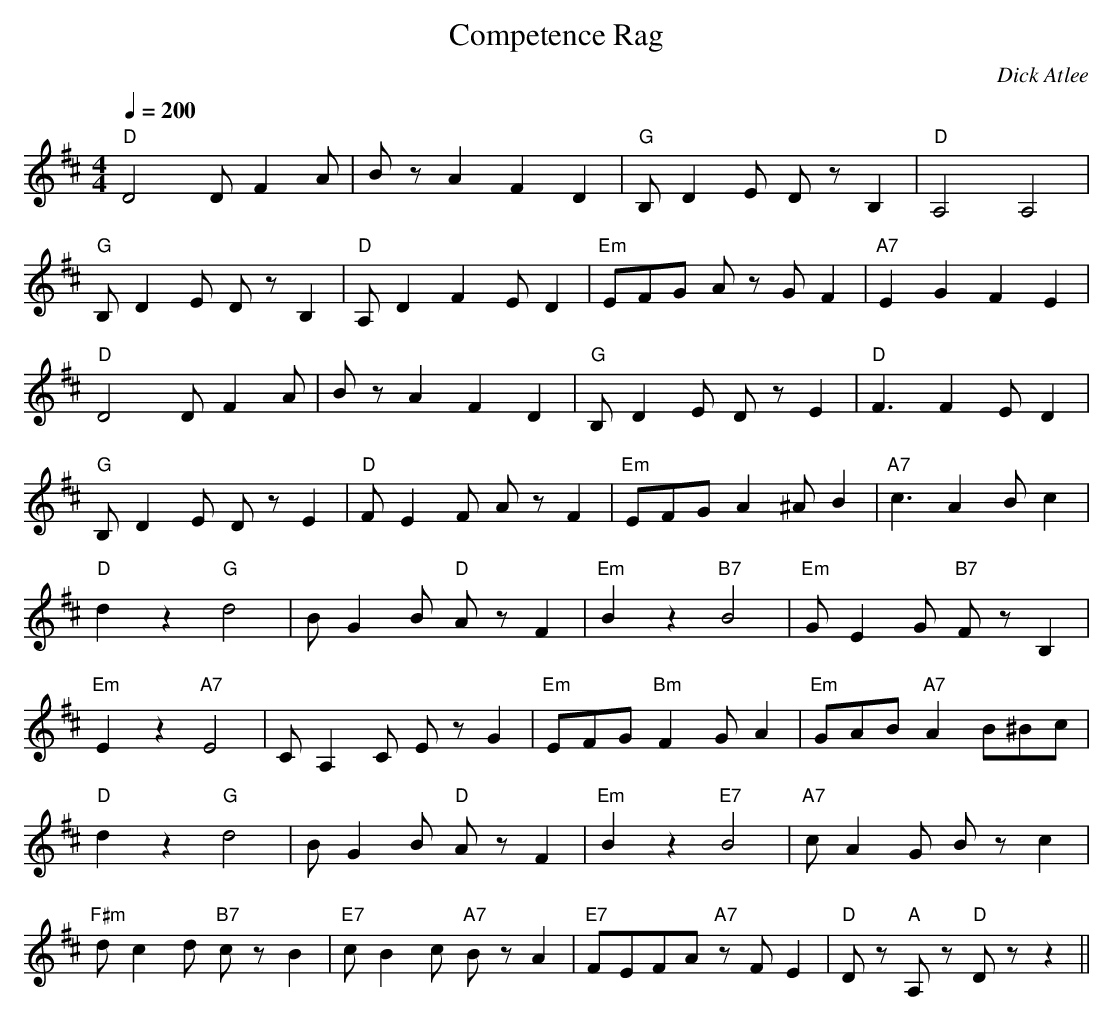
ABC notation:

X:1
T:Competence Rag
M:4/4
L:1/8
Q:1/4=200
C:Dick Atlee
K:D
"D" D4 D F2 A | B z A2 F2 D2 | "G" B, D2 E D z B,2  | "D" A,4 A,4 | !
"G" B, D2 E D z B,2 | "D" A, D2 F2 E D2 |
"Em" EFG A z G F2 | "A7" E2 G2 F2 E2 | !
"D" D4 D F2 A | B z A2 F2 D2 | "G" B, D2 E D z E2 | "D" F3 F2 E D2 | !
"G" B, D2 E D z E2 | "D" F E2 F A z F2 |
"Em" EFG A2 ^A B2 | "A7" c3 A2 B c2 | !
"D" d2 z2 "G" d4 | B G2 B "D" A z F2 |
"Em" B2 z2 "B7" B4 | "Em" G E2 G "B7" F z B,2 | !
"Em" E2 z2 "A7" E4 | C A,2 C E z G2 |
"Em" EFG "Bm" F2 G A2 | "Em" GAB "A7" A2 B^Bc | !
"D" d2 z2 "G" d4 | B G2 B "D" A z F2 |
"Em" B2 z2 "E7" B4 | "A7" c A2 G B z c2 | !
"F#m" d c2 d "B7" c z B2 | "E7" c B2 c "A7" B z A2 |
"E7" FEFA "A7" z F E2 | "D" D z "A" A, z "D" D z z2 ||
